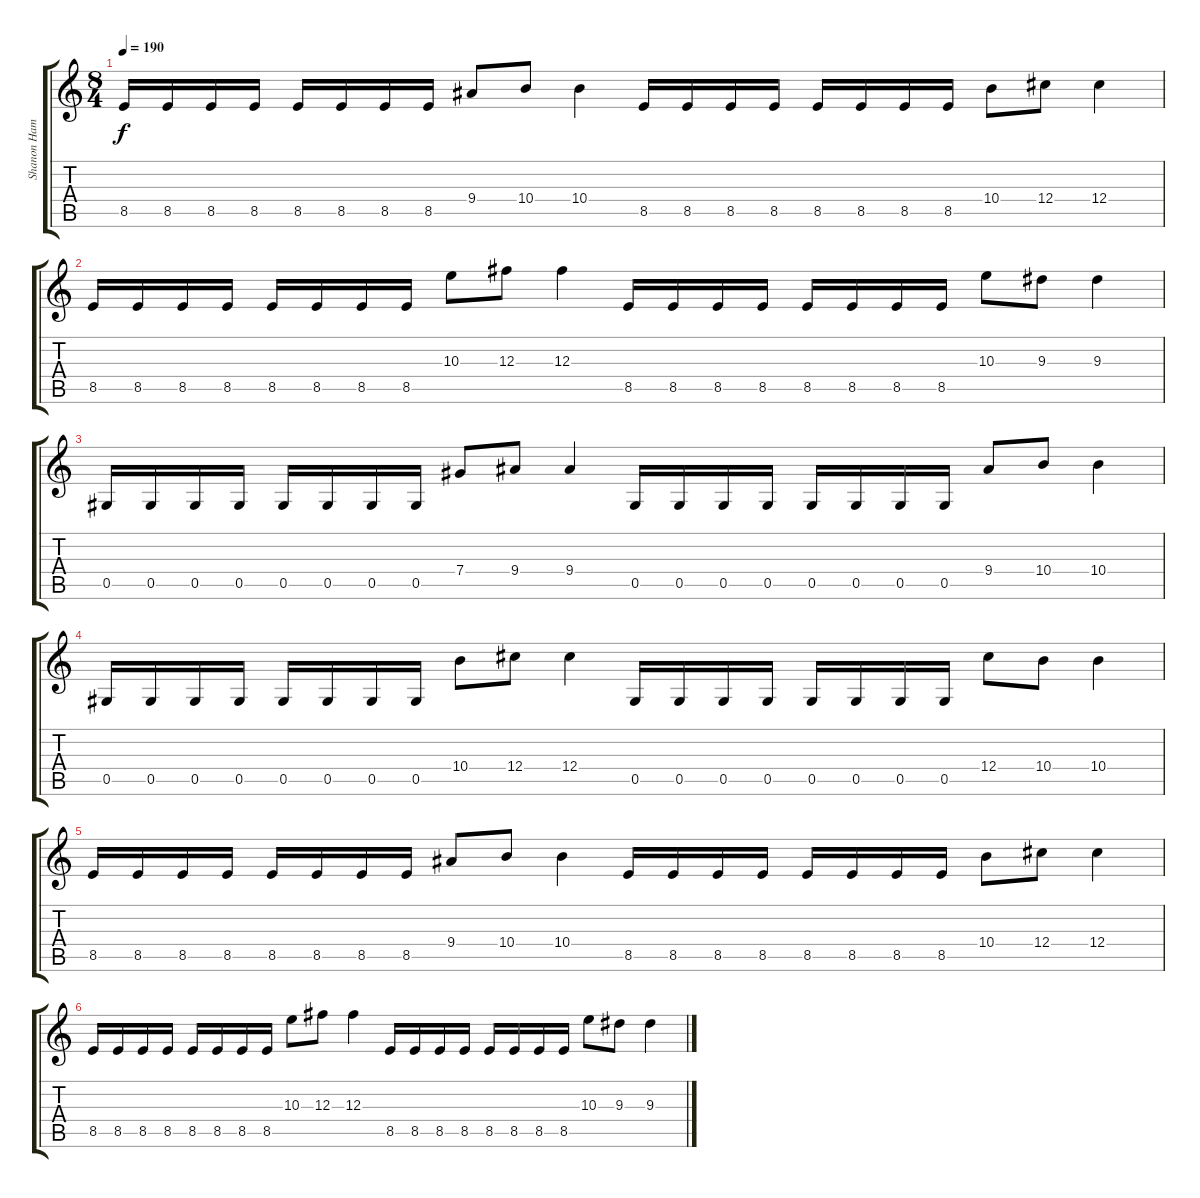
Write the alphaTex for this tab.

\track ("Shanon Hamm" "Shanon Ham") {instrument distortionguitar}
\staff {score tabs}
\tuning (Eb4 Bb3 Gb3 Db3 Ab2 Eb2) {hide}
\ts (8 4)
\tempo 190
\clef g2
\ks c
8.5.16{dy f} 8.5.16 8.5.16 8.5.16 8.5.16 8.5.16 8.5.16 8.5.16 9.4.8 10.4.8 10.4.4 8.5.16 8.5.16 8.5.16 8.5.16 8.5.16 8.5.16 8.5.16 8.5.16 10.4.8 12.4.8 12.4.4 |
8.5.16 8.5.16 8.5.16 8.5.16 8.5.16 8.5.16 8.5.16 8.5.16 10.3.8 12.3.8 12.3.4 8.5.16 8.5.16 8.5.16 8.5.16 8.5.16 8.5.16 8.5.16 8.5.16 10.3.8 9.3.8 9.3.4 |
0.5.16 0.5.16 0.5.16 0.5.16 0.5.16 0.5.16 0.5.16 0.5.16 7.4.8 9.4.8 9.4.4 0.5.16 0.5.16 0.5.16 0.5.16 0.5.16 0.5.16 0.5.16 0.5.16 9.4.8 10.4.8 10.4.4 |
0.5.16 0.5.16 0.5.16 0.5.16 0.5.16 0.5.16 0.5.16 0.5.16 10.4.8 12.4.8 12.4.4 0.5.16 0.5.16 0.5.16 0.5.16 0.5.16 0.5.16 0.5.16 0.5.16 12.4.8 10.4.8 10.4.4 |
8.5.16 8.5.16 8.5.16 8.5.16 8.5.16 8.5.16 8.5.16 8.5.16 9.4.8 10.4.8 10.4.4 8.5.16 8.5.16 8.5.16 8.5.16 8.5.16 8.5.16 8.5.16 8.5.16 10.4.8 12.4.8 12.4.4 |
8.5.16 8.5.16 8.5.16 8.5.16 8.5.16 8.5.16 8.5.16 8.5.16 10.3.8 12.3.8 12.3.4 8.5.16 8.5.16 8.5.16 8.5.16 8.5.16 8.5.16 8.5.16 8.5.16 10.3.8 9.3.8 9.3.4
